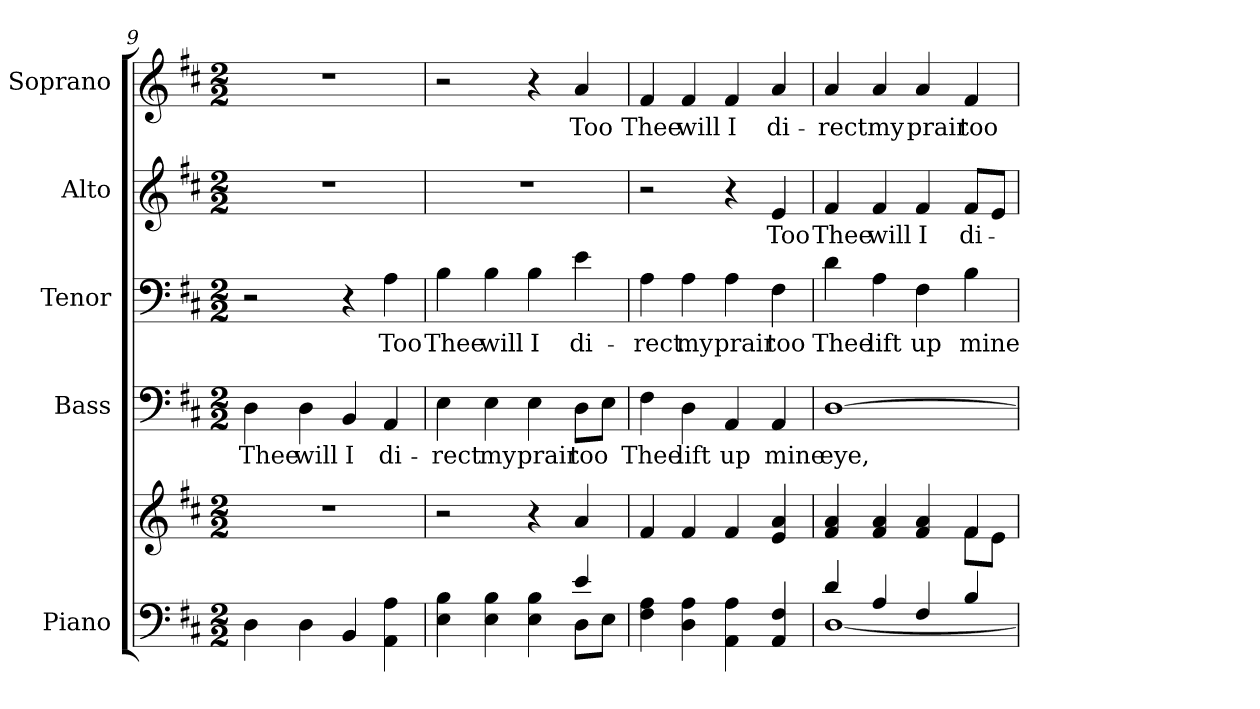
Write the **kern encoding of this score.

**kern	**kern	**kern	**text	**kern	**text	**kern	**text	**kern	**text
*part5	*part5	*part4	*part4	*part3	*part3	*part2	*part2	*part1	*part1
*staff6	*staff5	*staff4	*staff4	*staff3	*staff3	*staff2	*staff2	*staff1	*staff1
*I"Piano	*	*I"Bass	*	*I"Tenor	*	*I"Alto	*	*I"Soprano	*
*I'Pno.	*	*I'B.	*	*I'T.	*	*I'A.	*	*I'S.	*
*clefF4	*clefG2	*clefF4	*	*clefF4	*	*clefG2	*	*clefG2	*
*k[f#c#]	*k[f#c#]	*k[f#c#]	*	*k[f#c#]	*	*k[f#c#]	*	*k[f#c#]	*
*D:	*D:	*D:	*	*D:	*	*D:	*	*D:	*
*M2/2	*M2/2	*M2/2	*	*M2/2	*	*M2/2	*	*M2/2	*
=9	=9	=9	=9	=9	=9	=9	=9	=9	=9
!	!	!	!LO:LY:b:color=#000000	!	!	!	!	!	!
4Di\	1r	4Di\	Thee	2r	.	1r	.	1r	.
!	!	!	!LO:LY:b:color=#000000	!	!	!	!	!	!
4Di\	.	4Di\	will	.	.	.	.	.	.
!	!	!	!LO:LY:b:color=#000000	!	!	!	!	!	!
4BBi/	.	4BBi/	I	4r	.	.	.	.	.
!	!	!	!LO:LY:b:color=#000000	!	!	!	!	!	!
!	!	!	!	!	!LO:LY:b:color=#000000	!	!	!	!
4AAi\ 4Ai	.	4AAi/	di-	4Ai\	Too	.	.	.	.
!!LO:PB:g=z
=10	=10	=10	=10	=10	=10	=10	=10	=10	=10
*^	*	*	*	*	*	*	*	*	*
!	!	!	!	!LO:LY:b:color=#000000	!	!	!	!	!	!
!	!	!	!	!	!	!LO:LY:b:color=#000000	!	!	!	!
4Ei\ 4Bi	2ryy	2r	4Ei\	-rect	4Bi\	Thee	1r	.	2r	.
!	!	!	!	!LO:LY:b:color=#000000	!	!	!	!	!	!
!	!	!	!	!	!	!LO:LY:b:color=#000000	!	!	!	!
4Ei\ 4Bi	.	.	4Ei\	my	4Bi\	will	.	.	.	.
!	!	!	!	!LO:LY:b:color=#000000	!	!	!	!	!	!
!	!	!	!	!	!	!LO:LY:b:color=#000000	!	!	!	!
4Ei\ 4Bi	4ryy	4r	4Ei\	prair	4Bi\	I	.	.	4r	.
!	!	!	!	!LO:LY:b:color=#000000	!	!	!	!	!	!
!	!	!	!	!	!	!LO:LY:b:color=#000000	!	!	!	!
!	!	!	!	!	!	!	!	!	!	!LO:LY:b:color=#000000
4ei/	8Di\L	4ai/	8Di\L	too	4ei\	di-	.	.	4ai/	Too
.	8Ei\J	.	8Ei\J	.	.	.	.	.	.	.
*v	*v	*	*	*	*	*	*	*	*	*
=11	=11	=11	=11	=11	=11	=11	=11	=11	=11
*^	*	*	*	*	*	*	*	*	*
!	!	!	!	!LO:LY:b:color=#000000	!	!	!	!	!	!
*v	*v	*	*	*	*	*	*	*	*	*
*^	*	*	*	*	*	*	*	*	*
!	!	!	!	!	!	!LO:LY:b:color=#000000	!	!	!	!
*v	*v	*	*	*	*	*	*	*	*	*
*^	*	*	*	*	*	*	*	*	*
!	!	!	!	!	!	!	!	!	!	!LO:LY:b:color=#000000
*v	*v	*	*	*	*	*	*	*	*	*
4F#i\ 4Ai	4f#i/	4F#i\	Thee	4Ai\	-rect	2r	.	4f#i/	Thee
!	!	!	!LO:LY:b:color=#000000	!	!	!	!	!	!
!	!	!	!	!	!LO:LY:b:color=#000000	!	!	!	!
!	!	!	!	!	!	!	!	!	!LO:LY:b:color=#000000
4Di\ 4Ai	4f#i/	4Di\	lift	4Ai\	my	.	.	4f#i/	will
!	!	!	!LO:LY:b:color=#000000	!	!	!	!	!	!
!	!	!	!	!	!LO:LY:b:color=#000000	!	!	!	!
!	!	!	!	!	!	!	!	!	!LO:LY:b:color=#000000
4AAi\ 4Ai	4f#i/	4AAi/	up	4Ai\	prair	4r	.	4f#i/	I
!	!	!	!LO:LY:b:color=#000000	!	!	!	!	!	!
!	!	!	!	!	!LO:LY:b:color=#000000	!	!	!	!
!	!	!	!	!	!	!	!LO:LY:b:color=#000000	!	!
!	!	!	!	!	!	!	!	!	!LO:LY:b:color=#000000
4AAi/ 4F#i	4ei/ 4ai	4AAi/	mine	4F#i\	too	4ei/	Too	4ai/	di-
=12	=12	=12	=12	=12	=12	=12	=12	=12	=12
*^	*^	*	*	*	*	*	*	*	*
!	!	!	!	!	!LO:LY:b:color=#000000	!	!	!	!	!	!
!	!	!	!	!	!	!	!LO:LY:b:color=#000000	!	!	!	!
!	!	!	!	!	!	!	!	!	!LO:LY:b:color=#000000	!	!
!	!	!	!	!	!	!	!	!	!	!	!LO:LY:b:color=#000000
4di/	[<1Di	4f#i/ 4ai	2ryy	[>1Di	eye,	4di\	Thee	4f#i/	Thee	4ai/	-rect
!	!	!	!	!	!	!	!LO:LY:b:color=#000000	!	!	!	!
!	!	!	!	!	!	!	!	!	!LO:LY:b:color=#000000	!	!
!	!	!	!	!	!	!	!	!	!	!	!LO:LY:b:color=#000000
4Ai/	.	4f#i/ 4ai	.	.	.	4Ai\	lift	4f#i/	will	4ai/	my
!	!	!	!	!	!	!	!LO:LY:b:color=#000000	!	!	!	!
!	!	!	!	!	!	!	!	!	!LO:LY:b:color=#000000	!	!
!	!	!	!	!	!	!	!	!	!	!	!LO:LY:b:color=#000000
4F#i/	.	4f#i/ 4ai	4ryy	.	.	4F#i\	up	4f#i/	I	4ai/	prair
!	!	!	!	!	!	!	!LO:LY:b:color=#000000	!	!	!	!
!	!	!	!	!	!	!	!	!	!LO:LY:b:color=#000000	!	!
!	!	!	!	!	!	!	!	!	!	!	!LO:LY:b:color=#000000
4Bi/	.	4f#i/	8f#i\L	.	.	4Bi\	mine	8f#i/L	di-	4f#i/	too
.	.	.	8ei\J	.	.	.	.	8ei/J	.	.	.
*v	*v	*	*	*	*	*	*	*	*	*	*
*	*v	*v	*	*	*	*	*	*	*	*
=	=	=	=	=	=	=	=	=	=
*-	*-	*-	*-	*-	*-	*-	*-	*-	*-
